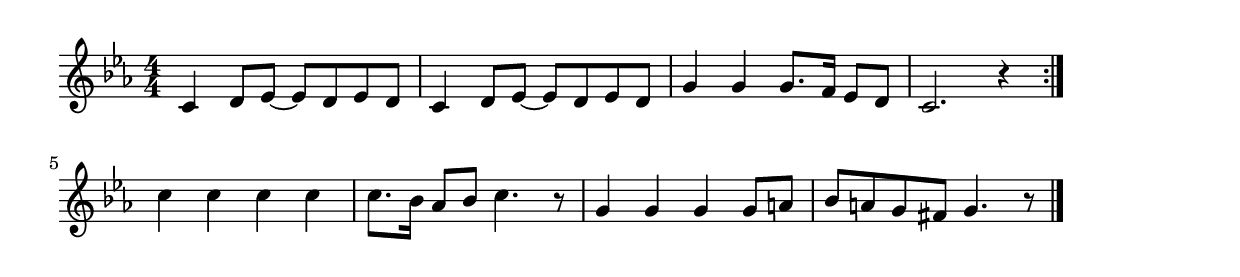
\version "2.18.2"

% 蒲田行進曲(にじのみやこひかりのみなときねまのてんち)
% \index{かまた@蒲田行進曲(にじのみやこひかりのみなときねまのてんち)}


\score {

\layout {
line-width = #170
indent = 0\mm
}

\relative c' {
\key c \minor
\time 4/4
\set Score.tempoHideNote = ##t
\tempo 4=120
\numericTimeSignature

c4 d8 es~es d es d |
c4 d8 es~es d es d|
g4 g g8. f16 es8 d |
c2. r4 |
\bar ":|."
\break
c'4 c c c |
c8. bes16 as8 bes c4. r8 |
g4 g g g8 a |
bes a g fis g4. r8 |




\bar "|."
}

\midi {}

}